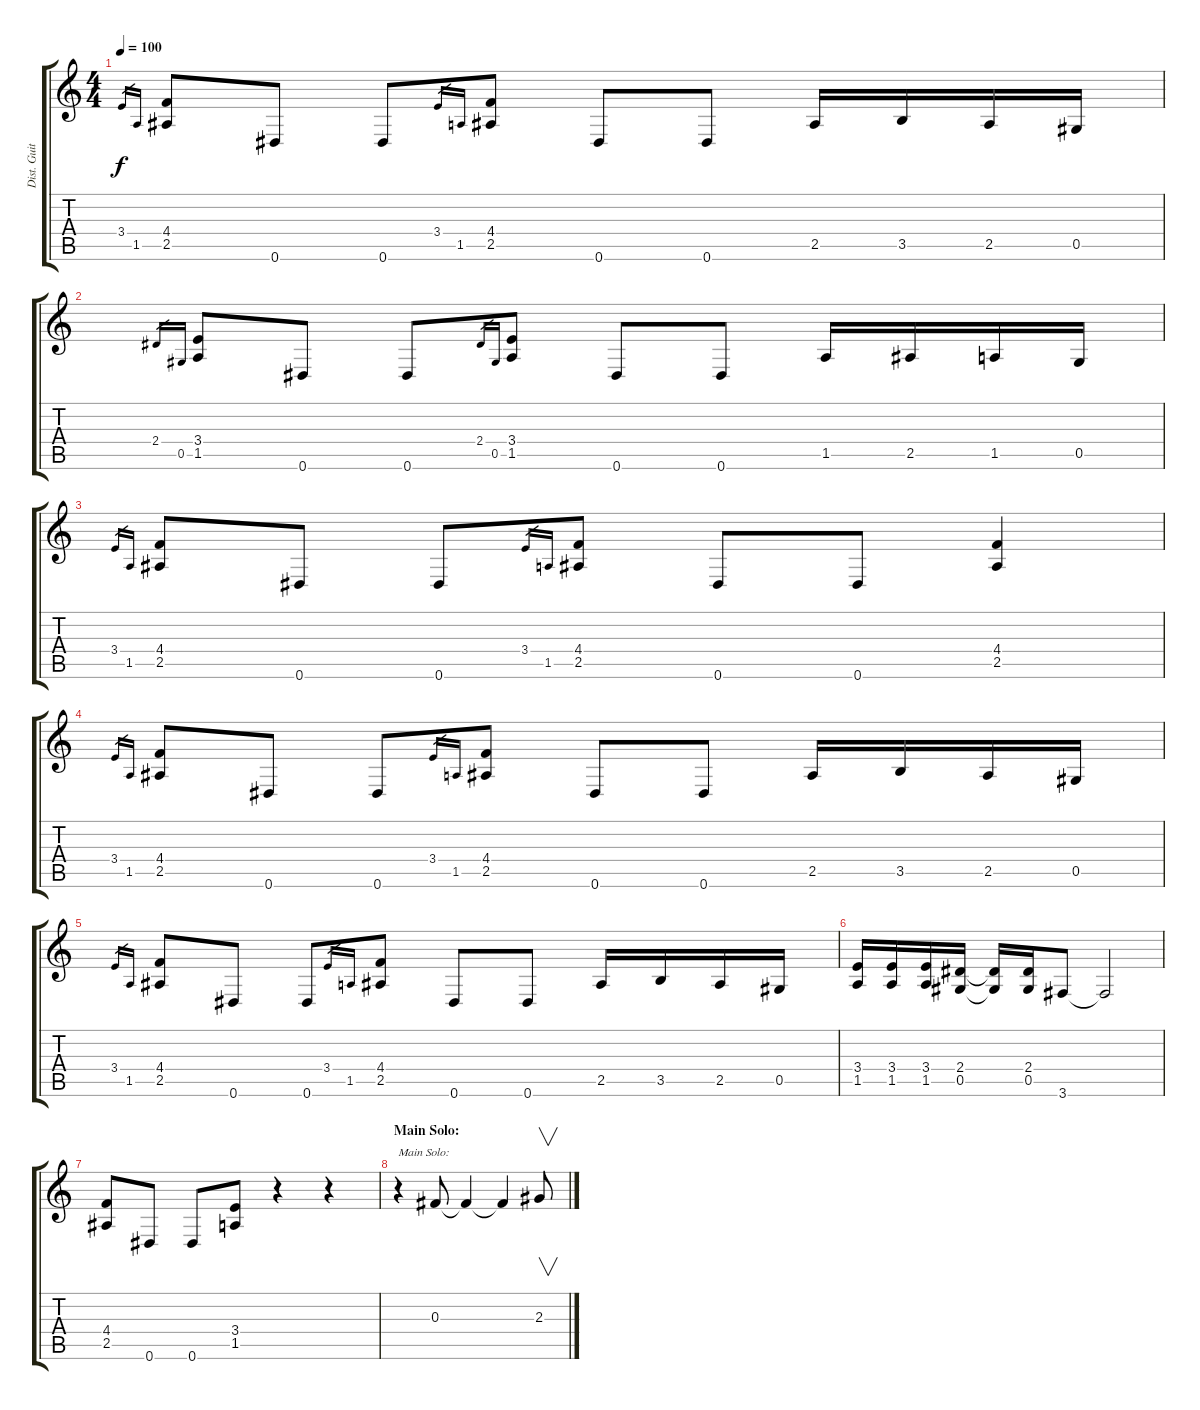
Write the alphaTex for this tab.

\track ("Dist. Guitar 1" "Dist. Guit") {instrument distortionguitar}
\staff {score tabs}
\tuning (Eb4 Bb3 Gb3 Db3 Ab2 Eb2) {hide}
\ts (4 4)
\tempo 100
\clef g2
\ks c
3.4.16{gr dy f} 1.5.16{gr} (4.4 2.5).8 0.6.8 0.6.8 3.4.16{gr} 1.5.16{gr} (4.4 2.5).8 0.6.8 0.6.8 2.5.16 3.5.16 2.5.16 0.5.16 |
2.4.16{gr} 0.5.16{gr} (3.4 1.5).8 0.6.8 0.6.8 2.4.16{gr} 0.5.16{gr} (3.4 1.5).8 0.6.8 0.6.8 1.5.16 2.5.16 1.5.16 0.5.16 |
3.4.16{gr} 1.5.16{gr} (4.4 2.5).8 0.6.8 0.6.8 3.4.16{gr} 1.5.16{gr} (4.4 2.5).8 0.6.8 0.6.8 (4.4 2.5).4 |
3.4.16{gr} 1.5.16{gr} (4.4 2.5).8 0.6.8 0.6.8 3.4.16{gr} 1.5.16{gr} (4.4 2.5).8 0.6.8 0.6.8 2.5.16 3.5.16 2.5.16 0.5.16 |
3.4.16{gr} 1.5.16{gr} (4.4 2.5).8 0.6.8 0.6.8 3.4.16{gr} 1.5.16{gr} (4.4 2.5).8 0.6.8 0.6.8 2.5.16 3.5.16 2.5.16 0.5.16 |
(3.4 1.5).16 (3.4 1.5).16 (3.4 1.5).16 (2.4 0.5).16 (2.4{t} 0.5{t}).16 (2.4 0.5).16 3.6.8 3.6{t}.2 |
(4.4 2.5).8 0.6.8 0.6.8 (3.4 1.5).8 r.4 r.4 |
\section ("" "Main Solo:")
r.4{txt "Main Solo:" volume 14} 0.3.8 0.3{t}.4 0.3{t}.4 2.3.8{v}
